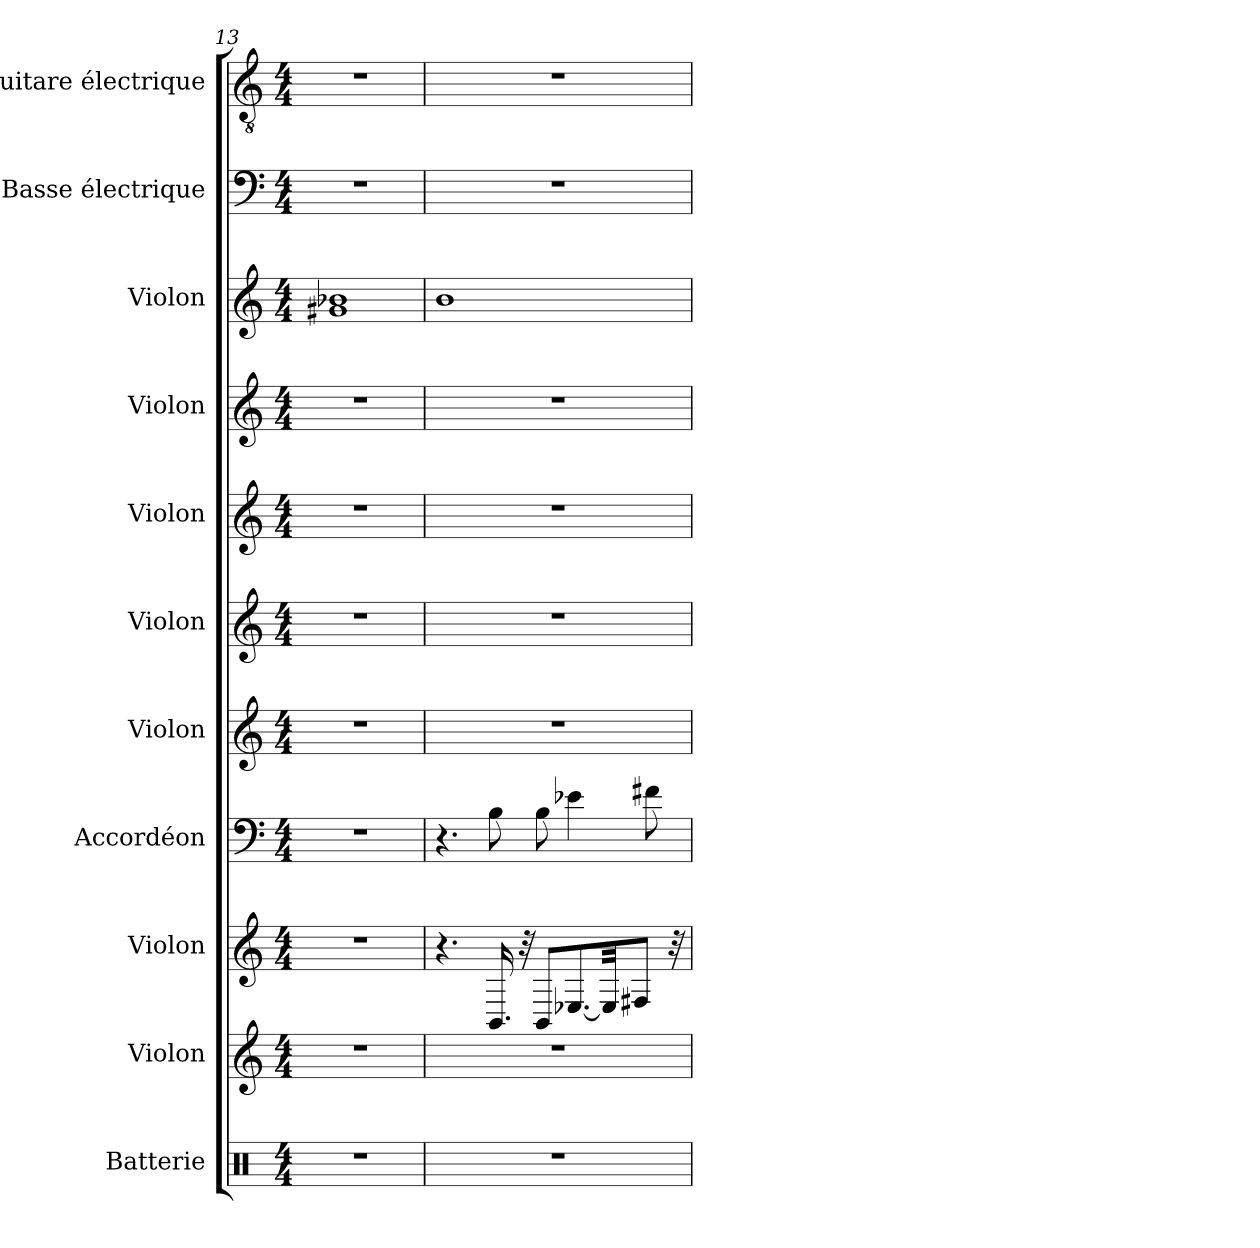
**kern	**kern	**kern	**kern	**kern	**kern	**kern	**kern	**kern	**kern	**kern
*part11	*part10	*part9	*part8	*part7	*part6	*part5	*part4	*part3	*part2	*part1
*staff11	*staff10	*staff9	*staff8	*staff7	*staff6	*staff5	*staff4	*staff3	*staff2	*staff1
*I"Batterie	*I"Violon	*I"Violon	*I"Accordéon	*I"Violon	*I"Violon	*I"Violon	*I"Violon	*I"Violon	*I"Basse électrique	*I"Guitare électrique
*I'Bat.	*I'Vln.	*I'Vln.	*I'Acc.	*I'Vln.	*I'Vln.	*I'Vln.	*I'Vln.	*I'Vln.	*I'B. él.	*I'Guit. El.
*clefX	*clefG2	*clefG2	*clefF4	*clefG2	*clefG2	*clefG2	*clefG2	*clefG2	*clefF4	*clefGv2
*	*	*	*	*	*	*	*	*	*ITrd7c12	*
*k[]	*k[]	*k[]	*k[]	*k[]	*k[]	*k[]	*k[]	*k[]	*k[]	*k[]
*M4/4	*M4/4	*M4/4	*M4/4	*M4/4	*M4/4	*M4/4	*M4/4	*M4/4	*M4/4	*M4/4
=13	=13	=13	=13	=13	=13	=13	=13	=13	=13	=13
1r	1r	1r	1r	1r	1r	1r	1r	1g#X 1b-X	1r	1r
=14	=14	=14	=14	=14	=14	=14	=14	=14	=14	=14
1r	1r	4.r	4.r	1r	1r	1r	1r	1b	1r	1r
.	.	16.BB/	8B\	.	.	.	.	.	.	.
.	.	32r	.	.	.	.	.	.	.	.
.	.	8BB/L	8B\	.	.	.	.	.	.	.
.	.	[8.E-X/	4e-X\	.	.	.	.	.	.	.
.	.	32E-/KK]	.	.	.	.	.	.	.	.
.	.	8F#X/J	.	.	.	.	.	.	.	.
.	.	.	8f#X\	.	.	.	.	.	.	.
.	.	32r	.	.	.	.	.	.	.	.
=	=	=	=	=	=	=	=	=	=	=
*-	*-	*-	*-	*-	*-	*-	*-	*-	*-	*-
